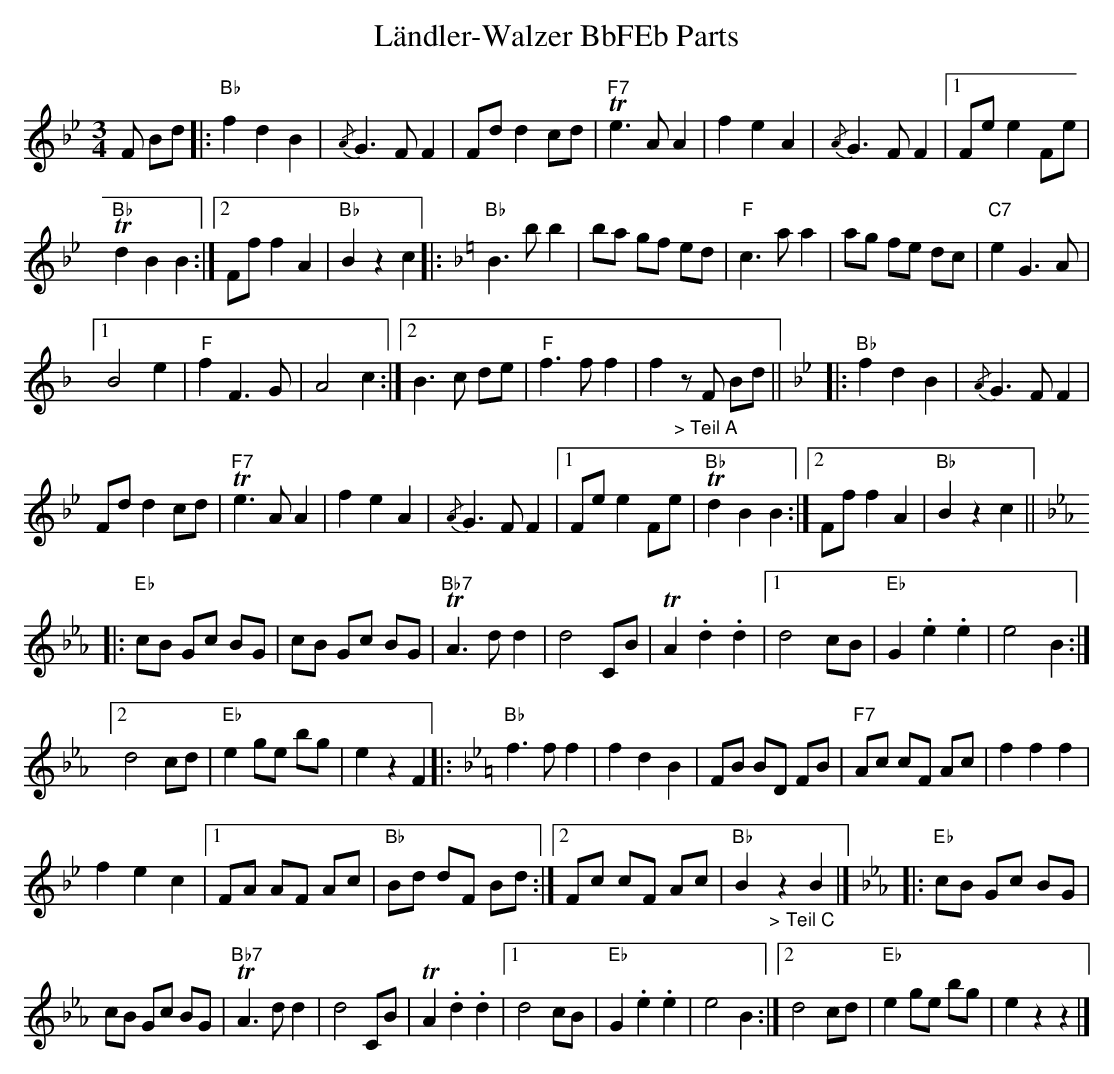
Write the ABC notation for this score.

X:1
T: L\"andler-Walzer BbFEb Parts
M:3/4
L:1/8
K:Bb %%MIDI gchordon
F Bd |: "Bb"f2d2B2 | {/A}G3FF2 | Fd d2 cd |"F7"Te3AA2 | f2e2A2 | {/A}G3FF2 |1 Fe e2 Fe |
 "Bb"Td2B2B2 :|2 \
Ff f2A2 | "Bb"B2z2c2 |: [K:F] "Bb"B3bb2 | ba gf ed | "F"c3aa2 | ag fe dc | "C7"e2G3A |1
B4e2 | "F"f2F3G | A4c2 :|2 B3c de | "F"f3ff2 | f2"_> Teil A"zF Bd || [K:Bb] \
|: "Bb"f2d2B2 | {/A}G3FF2 |
 Fd d2 cd |"F7"Te3AA2 | f2e2A2 | {/A}G3FF2 |1 Fe e2 Fe | "Bb"Td2B2B2 :|2 \
Ff f2A2 | "Bb"B2z2c2 ||
 [K:Eb] |: "Eb"cB Gc BG | cB Gc BG | \
"Bb7"TA3 dd2 | d4 CB | TA2.d2.d2 |1 d4 cB | "Eb"G2.e2.e2 | e4B2 :|2
 d4 cd | "Eb"e2 ge bg | e2z2F2 |: [K:Bb] "Bb"f3ff2 | \
f2d2B2 | FB BD FB | "F7"Ac cF Ac | f2f2f2 |
 f2e2c2 |1 FA AF Ac | "Bb"Bd dF Bd :|2 Fc cF Ac | "Bb"B2"_> Teil C"z2B2 |] [K:Eb]\
|: "Eb"cB Gc BG |
 cB Gc BG | "Bb7"TA3 dd2 | d4 CB | TA2.d2.d2 |1 d4 cB | "Eb"G2.e2.e2 | e4B2 :|2 d4 cd | "Eb"e2 ge bg | e2z2z2 |]
